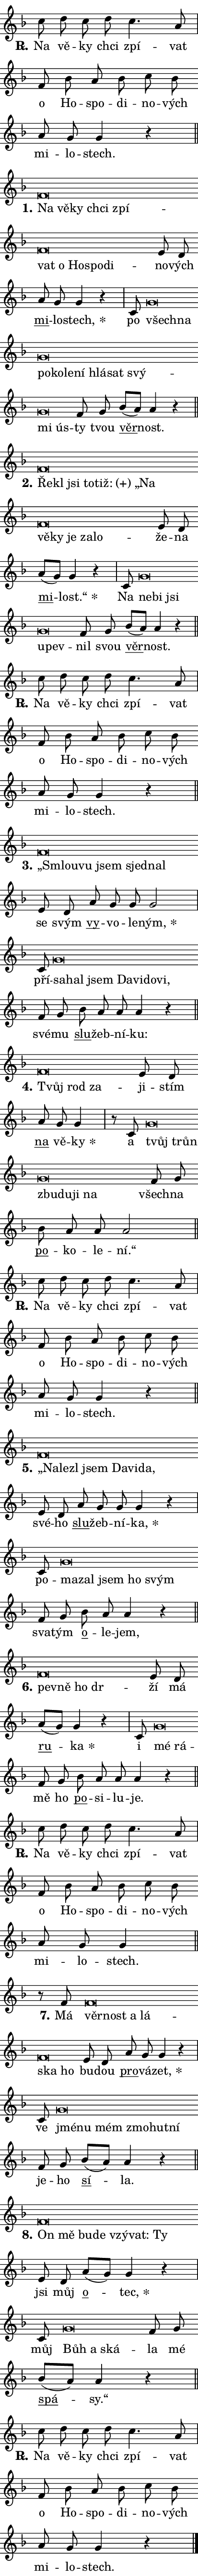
\version "2.22.1"
\header { tagline = "" }
\paper {
  indent = 0\cm
  top-margin = 0\cm
  right-margin = 0\cm
  bottom-margin = 0\cm
  left-margin = 0\cm
  paper-width = 7\cm
  page-breaking = #ly:one-page-breaking
  system-system-spacing.basic-distance = #11
  score-system-spacing.basic-distance = #11
  ragged-last = ##f
}


%% Author: Thomas Morley
%% https://lists.gnu.org/archive/html/lilypond-user/2020-05/msg00002.html
#(define (line-position grob)
"Returns position of @var[grob} in current system:
   @code{'start}, if at first time-step
   @code{'end}, if at last time-step
   @code{'middle} otherwise
"
  (let* ((col (ly:item-get-column grob))
         (ln (ly:grob-object col 'left-neighbor))
         (rn (ly:grob-object col 'right-neighbor))
         (col-to-check-left (if (ly:grob? ln) ln col))
         (col-to-check-right (if (ly:grob? rn) rn col))
         (break-dir-left
           (and
             (ly:grob-property col-to-check-left 'non-musical #f)
             (ly:item-break-dir col-to-check-left)))
         (break-dir-right
           (and
             (ly:grob-property col-to-check-right 'non-musical #f)
             (ly:item-break-dir col-to-check-right))))
        (cond ((eqv? 1 break-dir-left) 'start)
              ((eqv? -1 break-dir-right) 'end)
              (else 'middle))))

#(define (tranparent-at-line-position vctor)
  (lambda (grob)
  "Relying on @code{line-position} select the relevant enry from @var{vctor}.
Used to determine transparency,"
    (case (line-position grob)
      ((end) (not (vector-ref vctor 0)))
      ((middle) (not (vector-ref vctor 1)))
      ((start) (not (vector-ref vctor 2))))))

noteHeadBreakVisibility =
#(define-music-function (break-visibility)(vector?)
"Makes @code{NoteHead}s transparent relying on @var{break-visibility}"
#{
  \override NoteHead.transparent =
    #(tranparent-at-line-position break-visibility)
#})

#(define delete-ledgers-for-transparent-note-heads
  (lambda (grob)
    "Reads whether a @code{NoteHead} is transparent.
If so this @code{NoteHead} is removed from @code{'note-heads} from
@var{grob}, which is supposed to be @code{LedgerLineSpanner}.
As a result ledgers are not printed for this @code{NoteHead}"
    (let* ((nhds-array (ly:grob-object grob 'note-heads))
           (nhds-list
             (if (ly:grob-array? nhds-array)
                 (ly:grob-array->list nhds-array)
                 '()))
           ;; Relies on the transparent-property being done before
           ;; Staff.LedgerLineSpanner.after-line-breaking is executed.
           ;; This is fragile ...
           (to-keep
             (remove
               (lambda (nhd)
                 (ly:grob-property nhd 'transparent #f))
               nhds-list)))
      ;; TODO find a better method to iterate over grob-arrays, similiar
      ;; to filter/remove etc for lists
      ;; For now rebuilt from scratch
      (set! (ly:grob-object grob 'note-heads)  '())
      (for-each
        (lambda (nhd)
          (ly:pointer-group-interface::add-grob grob 'note-heads nhd))
        to-keep))))

hideNotes = {
  \noteHeadBreakVisibility #begin-of-line-visible
}
unHideNotes = {
  \noteHeadBreakVisibility #all-visible
}

% work-around for resetting accidentals
% https://lilypond.org/doc/v2.23/Documentation/notation/displaying-rhythms#unmetered-music
cadenzaMeasure = {
  \cadenzaOff
  \partial 1024 s1024
  \cadenzaOn
}

#(define-markup-command (accent layout props text) (markup?)
  "Underline accented syllable"
  (interpret-markup layout props
    #{\markup \override #'(offset . 4.3) \underline { #text }#}))

responsum = \markup \concat {
  "R" \hspace #-1.05 \path #0.1 #'((moveto 0 0.07) (lineto 0.9 0.8)) \hspace #0.05 "."
}

\layout {
    \context {
        \Staff
        \remove "Time_signature_engraver"
        \override LedgerLineSpanner.after-line-breaking = #delete-ledgers-for-transparent-note-heads
    }
    \context {
        \Voice {
            \override NoteHead.output-attributes = #'((class . "notehead"))
            \override Hairpin.height = #0.55
        }
    }
    \context {
        \Lyrics {
            \override StanzaNumber.output-attributes = #'((class . "stanzanumber"))
            \override LyricSpace.minimum-distance = #0.9
            \override LyricText.font-name = #"TeX Gyre Schola"
            \override LyricText.font-size = 1
            \override StanzaNumber.font-name = #"TeX Gyre Schola Bold"
            \override StanzaNumber.font-size = 1
        }
    }
}

% magnetic-lyrics.ily
%
%   written by
%     Jean Abou Samra <jean@abou-samra.fr>
%     Werner Lemberg <wl@gnu.org>
%
%   adapted by
%     Jiri Hon <jiri.hon@gmail.com>
%
% Version 2022-Apr-15

% https://www.mail-archive.com/lilypond-user@gnu.org/msg149350.html

#(define (Left_hyphen_pointer_engraver context)
   "Collect syllable-hyphen-syllable occurrences in lyrics and store
them in properties.  This engraver only looks to the left.  For
example, if the lyrics input is @code{foo -- bar}, it does the
following.

@itemize @bullet
@item
Set the @code{text} property of the @code{LyricHyphen} grob between
@q{foo} and @q{bar} to @code{foo}.

@item
Set the @code{left-hyphen} property of the @code{LyricText} grob with
text @q{foo} to the @code{LyricHyphen} grob between @q{foo} and
@q{bar}.
@end itemize

Use this auxiliary engraver in combination with the
@code{lyric-@/text::@/apply-@/magnetic-@/offset!} hook."
   (let ((hyphen #f)
         (text #f))
     (make-engraver
      (acknowledgers
       ((lyric-syllable-interface engraver grob source-engraver)
        (set! text grob)))
      (end-acknowledgers
       ((lyric-hyphen-interface engraver grob source-engraver)
        ;(when (not (grob::has-interface grob 'lyric-space-interface))
          (set! hyphen grob)));)
      ((stop-translation-timestep engraver)
       (when (and text hyphen)
         (ly:grob-set-object! text 'left-hyphen hyphen))
       (set! text #f)
       (set! hyphen #f)))))

#(define (lyric-text::apply-magnetic-offset! grob)
   "If the space between two syllables is less than the value in
property @code{LyricText@/.details@/.squash-threshold}, move the right
syllable to the left so that it gets concatenated with the left
syllable.

Use this function as a hook for
@code{LyricText@/.after-@/line-@/breaking} if the
@code{Left_@/hyphen_@/pointer_@/engraver} is active."
   (let ((hyphen (ly:grob-object grob 'left-hyphen #f)))
     (when hyphen
       (let ((left-text (ly:spanner-bound hyphen LEFT)))
         (when (grob::has-interface left-text 'lyric-syllable-interface)
           (let* ((common (ly:grob-common-refpoint grob left-text X))
                  (this-x-ext (ly:grob-extent grob common X))
                  (left-x-ext
                   (begin
                     ;; Trigger magnetism for left-text.
                     (ly:grob-property left-text 'after-line-breaking)
                     (ly:grob-extent left-text common X)))
                  ;; `delta` is the gap width between two syllables.
                  (delta (- (interval-start this-x-ext)
                            (interval-end left-x-ext)))
                  (details (ly:grob-property grob 'details))
                  (threshold (assoc-get 'squash-threshold details 0.2)))
             (when (< delta threshold)
               (let* (;; We have to manipulate the input text so that
                      ;; ligatures crossing syllable boundaries are not
                      ;; disabled.  For languages based on the Latin
                      ;; script this is essentially a beautification.
                      ;; However, for non-Western scripts it can be a
                      ;; necessity.
                      (lt (ly:grob-property left-text 'text))
                      (rt (ly:grob-property grob 'text))
                      (is-space (grob::has-interface hyphen 'lyric-space-interface))
                      (space (if is-space " " ""))
                      (space-markup (grob-interpret-markup grob " "))
                      (space-size (interval-length (ly:stencil-extent space-markup X)))
                      (extra-delta (if is-space space-size 0))
                      ;; Append new syllable.
                      (ltrt-space (if (and (string? lt) (string? rt))
                                (string-append lt space rt)
                                (make-concat-markup (list lt space rt))))
                      ;; Right-align `ltrt` to the right side.
                      (ltrt-space-markup (grob-interpret-markup
                               grob
                               (make-translate-markup
                                (cons (interval-length this-x-ext) 0)
                                (make-right-align-markup ltrt-space)))))
                 (begin
                   ;; Don't print `left-text`.
                   (ly:grob-set-property! left-text 'stencil #f)
                   ;; Set text and stencil (which holds all collected
                   ;; syllables so far) and shift it to the left.
                   (ly:grob-set-property! grob 'text ltrt-space)
                   (ly:grob-set-property! grob 'stencil ltrt-space-markup)
                   (ly:grob-translate-axis! grob (- (- delta extra-delta)) X))))))))))


#(define (lyric-hyphen::displace-bounds-first grob)
   ;; Make very sure this callback isn't triggered too early.
   (let ((left (ly:spanner-bound grob LEFT))
         (right (ly:spanner-bound grob RIGHT)))
     (ly:grob-property left 'after-line-breaking)
     (ly:grob-property right 'after-line-breaking)
     (ly:lyric-hyphen::print grob)))

squashThreshold = #0.4

\layout {
  \context {
    \Lyrics
    \consists #Left_hyphen_pointer_engraver
    \override LyricText.after-line-breaking =
      #lyric-text::apply-magnetic-offset!
    \override LyricHyphen.stencil = #lyric-hyphen::displace-bounds-first
    \override LyricText.details.squash-threshold = \squashThreshold
    \override LyricHyphen.minimum-distance = 0
    \override LyricHyphen.minimum-length = \squashThreshold
  }
}

squash = \override LyricText.details.squash-threshold = 9999
unSquash = \override LyricText.details.squash-threshold = \squashThreshold

left = \override LyricText.self-alignment-X = #LEFT
unLeft = \revert LyricText.self-alignment-X

starOffset = #(lambda (grob) 
                (let ((x_offset (ly:self-alignment-interface::aligned-on-x-parent grob)))
                  (if (= x_offset 0) 0 (+ x_offset 1.2))))

star = #(define-music-function (syllable)(string?)
"Append star separator at the end of a syllable"
#{
  \once \override LyricText.X-offset = #starOffset
  \lyricmode { \markup {
    #syllable
    \override #'((font-name . "TeX Gyre Schola Bold")) \hspace #0.2 \lower #0.65 \larger "*"
  } }
#})

starAccent = #(define-music-function (syllable)(string?)
"Append star separator at the end of a syllable and make accent"
#{
  \once \override LyricText.X-offset = #starOffset
  \lyricmode { \markup {
    \accent #syllable
    \override #'((font-name . "TeX Gyre Schola Bold")) \hspace #0.2 \lower #0.65 \larger "*"
  } }
#})

breath = #(define-music-function (syllable)(string?)
"Append breathing indicator at the end of a syllable"
#{
  \lyricmode { \markup { #syllable "+" } }
#})

optionalBreath = #(define-music-function (syllable)(string?)
"Append optional breathing indicator at the end of a syllable"
#{
  \lyricmode { \markup { #syllable "(+)" } }
#})


\score {
    <<
        \new Voice = "melody" { \cadenzaOn \key f \major \relative { c''8 d c d c4. a8 \cadenzaMeasure \bar "|" f bes a bes \bar "" c bes \bar "" a g g4 r \cadenzaMeasure \bar "||" \break }
\relative { f'\breve*1/16 \hideNotes \breve*1/16 \bar "" \breve*1/16 \bar "" \breve*1/16 \bar "" \breve*1/16 \bar "" \breve*1/16 \bar "" \breve*1/16 \bar "" \breve*1/16 \bar "" \breve*1/16 \breve*1/16 \bar "" \unHideNotes e8 d \bar "" a' g g4 r \cadenzaMeasure \bar "|" c,8 g'\breve*1/16 \hideNotes \breve*1/16 \bar "" \breve*1/16 \bar "" \breve*1/16 \bar "" \breve*1/16 \bar "" \breve*1/16 \bar "" \breve*1/16 \bar "" \breve*1/16 \bar "" \breve*1/16 \bar "" \breve*1/16 \breve*1/16 \bar "" \unHideNotes f8 g \bar "" bes[( a)] a4 r \cadenzaMeasure \bar "||" \break }
\relative { f'\breve*1/16 \hideNotes \breve*1/16 \bar "" \breve*1/16 \bar "" \breve*1/16 \bar "" \breve*1/16 \bar "" \breve*1/16 \bar "" \breve*1/16 \bar "" \breve*1/16 \bar "" \breve*1/16 \bar "" \breve*1/16 \breve*1/16 \bar "" \unHideNotes e8 d \bar "" a'[( g)] g4 r \cadenzaMeasure \bar "|" c,8 g'\breve*1/16 \hideNotes \breve*1/16 \bar "" \breve*1/16 \bar "" \breve*1/16 \breve*1/16 \bar "" \unHideNotes f8 g \bar "" bes[( a)] a4 r \cadenzaMeasure \bar "||" \break }
\relative { c''8 d c d c4. a8 \cadenzaMeasure \bar "|" f bes a bes \bar "" c bes \bar "" a g g4 r \cadenzaMeasure \bar "||" \break }
\relative { f'\breve*1/16 \hideNotes \breve*1/16 \bar "" \breve*1/16 \bar "" \breve*1/16 \breve*1/16 \bar "" \unHideNotes e8 d \bar "" a' g g g2 \cadenzaMeasure \bar "|" c,8 g'\breve*1/16 \hideNotes \breve*1/16 \bar "" \breve*1/16 \bar "" \breve*1/16 \bar "" \breve*1/16 \bar "" \breve*1/16 \breve*1/16 \bar "" \unHideNotes f8 g \bar "" bes a a a4 r \cadenzaMeasure \bar "||" \break }
\relative { f'\breve*1/16 \hideNotes \breve*1/16 \breve*1/16 \bar "" \unHideNotes e8 d \bar "" a' g g4 \cadenzaMeasure \bar "|" r8 c,8 g'\breve*1/16 \hideNotes \breve*1/16 \bar "" \breve*1/16 \bar "" \breve*1/16 \bar "" \breve*1/16 \breve*1/16 \bar "" \unHideNotes f8 g \bar "" bes a a a2 \cadenzaMeasure \bar "||" \break }
\relative { c''8 d c d c4. a8 \cadenzaMeasure \bar "|" f bes a bes \bar "" c bes \bar "" a g g4 r \cadenzaMeasure \bar "||" \break }
\relative { f'\breve*1/16 \hideNotes \breve*1/16 \bar "" \breve*1/16 \bar "" \breve*1/16 \bar "" \breve*1/16 \bar "" \breve*1/16 \breve*1/16 \bar "" \unHideNotes e8 d \bar "" a' g g g4 r \cadenzaMeasure \bar "|" c,8 g'\breve*1/16 \hideNotes \breve*1/16 \bar "" \breve*1/16 \bar "" \breve*1/16 \breve*1/16 \bar "" \unHideNotes f8 g \bar "" bes a a4 r \cadenzaMeasure \bar "||" \break }
\relative { f'\breve*1/16 \hideNotes \breve*1/16 \bar "" \breve*1/16 \breve*1/16 \bar "" \unHideNotes e8 d \bar "" a'[( g)] g4 r \cadenzaMeasure \bar "|" c,8 g'\breve*1/16 \hideNotes \breve*1/16 \bar "" \unHideNotes f8 g \bar "" bes a a a4 r \cadenzaMeasure \bar "||" \break }
\relative { c''8 d c d c4. a8 \cadenzaMeasure \bar "|" f bes a bes \bar "" c bes \bar "" a g g4 \cadenzaMeasure \bar "||" \break }
\relative { r8 f'8 f\breve*1/16 \hideNotes \breve*1/16 \bar "" \breve*1/16 \bar "" \breve*1/16 \bar "" \breve*1/16 \breve*1/16 \bar "" \unHideNotes e8 d \bar "" a' g g4 r \cadenzaMeasure \bar "|" c,8 g'\breve*1/16 \hideNotes \breve*1/16 \bar "" \breve*1/16 \bar "" \breve*1/16 \bar "" \breve*1/16 \breve*1/16 \bar "" \unHideNotes f8 g \bar "" bes[( a)] a4 r \cadenzaMeasure \bar "||" \break }
\relative { f'\breve*1/16 \hideNotes \breve*1/16 \bar "" \breve*1/16 \bar "" \breve*1/16 \bar "" \breve*1/16 \bar "" \breve*1/16 \breve*1/16 \bar "" \unHideNotes e8 d \bar "" a'[( g)] g4 r \cadenzaMeasure \bar "|" c,8 g'\breve*1/16 \hideNotes \breve*1/16 \breve*1/16 \bar "" \unHideNotes f8 g \bar "" bes[( a)] a4 r \cadenzaMeasure \bar "||" \break }
\relative { c''8 d c d c4. a8 \cadenzaMeasure \bar "|" f bes a bes \bar "" c bes \bar "" a g g4 r \cadenzaMeasure \bar "||" \break } \bar "|." }
        \new Lyrics \lyricsto "melody" { \lyricmode { \set stanza = \responsum
Na vě -- ky chci zpí -- vat o Ho -- spo -- di -- no -- vých mi -- lo -- stech.
\set stanza = "1."
\left Na \squash vě -- ky chci zpí -- vat o Ho -- spo -- di -- \unLeft \unSquash no -- vých \markup \accent mi -- lo -- \star stech, po \left všech -- \squash na po -- ko -- le -- ní hlá -- sat svý -- mi ús -- \unLeft \unSquash ty tvou \markup \accent věr -- nost.
\set stanza = "2."
\left Ře -- \squash kl jsi to -- \optionalBreath tiž: „Na vě -- ky je za -- lo -- \unLeft \unSquash že -- na \markup \accent mi -- \star lost.“ Na \left ne -- \squash bi jsi u -- pev -- \unLeft \unSquash nil svou \markup \accent věr -- nost.
\set stanza = \responsum
Na vě -- ky chci zpí -- vat o Ho -- spo -- di -- no -- vých mi -- lo -- stech.
\set stanza = "3."
\left „Smlou -- \squash vu jsem sjed -- nal \unLeft \unSquash se svým \markup \accent vy -- vo -- le -- \star ným, pří -- \left sa -- \squash hal jsem Da -- vi -- do -- vi, \unLeft \unSquash své -- mu \markup \accent slu -- žeb -- ní -- ku:
\set stanza = "4."
\left Tvůj \squash rod za -- \unLeft \unSquash ji -- stím \markup \accent na vě -- \star ky a \left tvůj \squash trůn zbu -- du -- ji na \unLeft \unSquash všech -- na \markup \accent po -- ko -- le -- ní.“
\set stanza = \responsum
Na vě -- ky chci zpí -- vat o Ho -- spo -- di -- no -- vých mi -- lo -- stech.
\set stanza = "5."
\left „Na -- \squash le -- zl jsem Da -- vi -- da, \unLeft \unSquash své -- ho \markup \accent slu -- žeb -- ní -- \star ka, po -- \left ma -- \squash zal jsem ho svým \unLeft \unSquash sva -- tým \markup \accent o -- le -- jem,
\set stanza = "6."
\left pev -- \squash ně ho dr -- \unLeft \unSquash ží má \markup \accent ru -- \star ka i \left mé \squash rá -- \unLeft \unSquash mě ho \markup \accent po -- si -- lu -- je.
\set stanza = \responsum
Na vě -- ky chci zpí -- vat o Ho -- spo -- di -- no -- vých mi -- lo -- stech.
\set stanza = "7."
Má \left věr -- \squash nost a lá -- ska ho \unLeft \unSquash bu -- dou \markup \accent pro -- vá -- \star zet, ve \left jmé -- \squash nu mém zmo -- hut -- ní \unLeft \unSquash je -- ho \markup \accent sí -- la.
\set stanza = "8."
\left On \squash mě bu -- de vzý -- vat: Ty \unLeft \unSquash jsi můj \markup \accent o -- \star tec, můj \left Bůh \squash a ská -- \unLeft \unSquash la mé \markup \accent spá -- sy.“
\set stanza = \responsum
Na vě -- ky chci zpí -- vat o Ho -- spo -- di -- no -- vých mi -- lo -- stech. } }
    >>
    \layout {}
}
